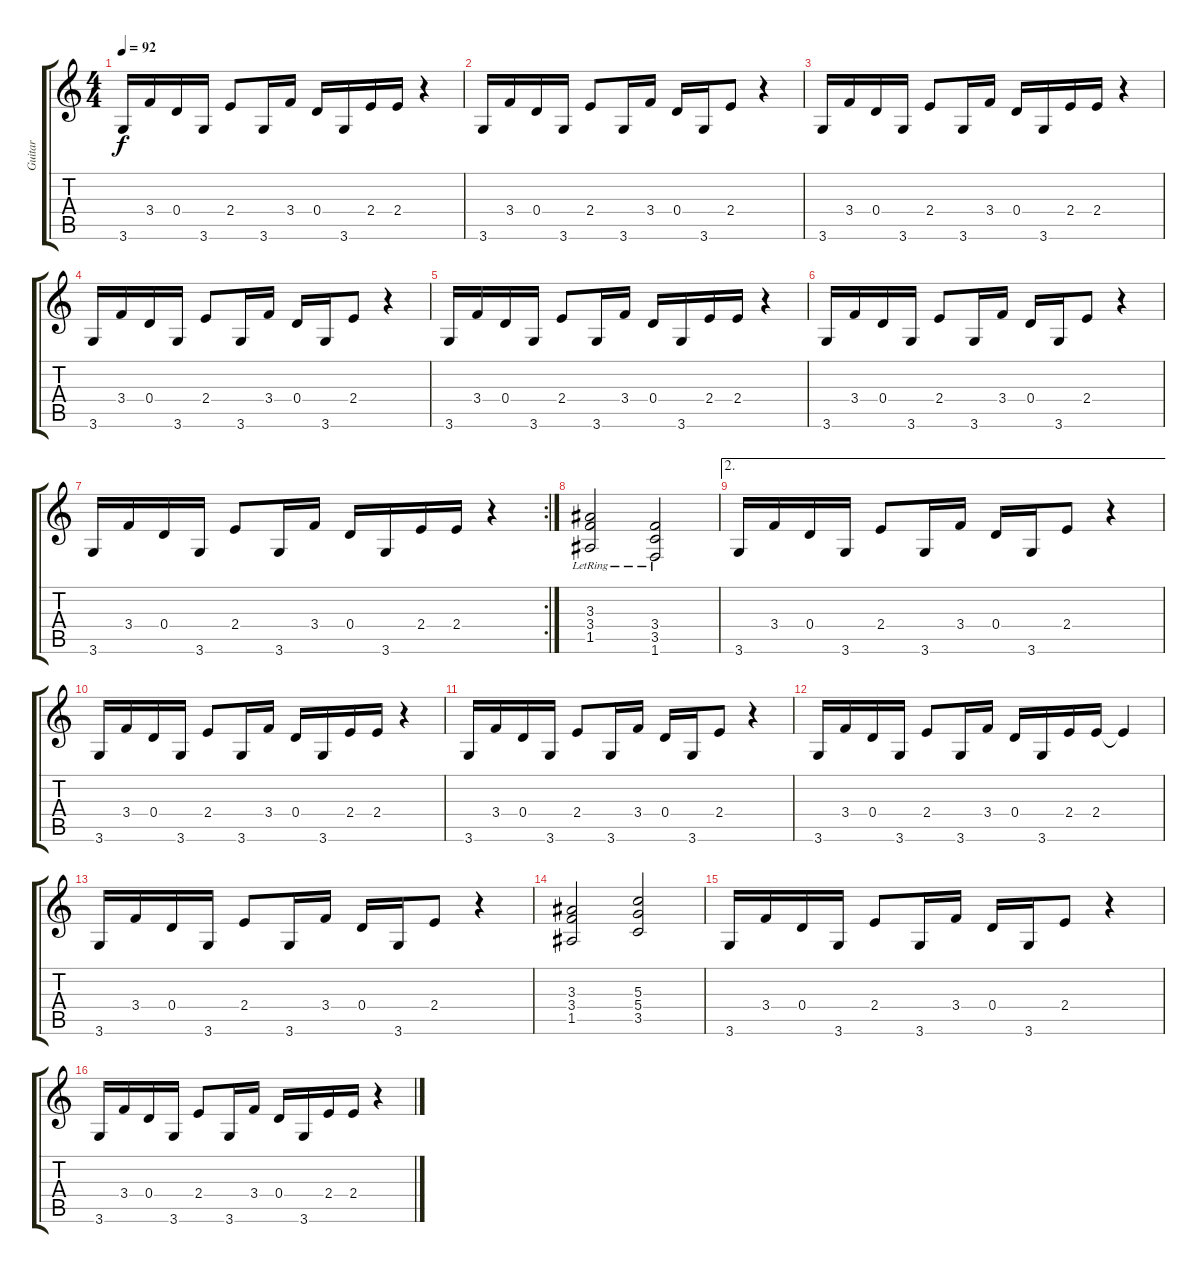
\track ("Guitar" "Guitar") {instrument distortionguitar}
\staff {score tabs}
\tuning (E4 B3 G3 D3 A2 E2) {hide}
\ts (4 4)
\tempo 92
\clef g2
\ks c
3.6.16{dy f} 3.4.16 0.4.16 3.6.16 2.4.8 3.6.16 3.4.16 0.4.16 3.6.16 2.4.16 2.4.16 r.4 |
3.6.16 3.4.16 0.4.16 3.6.16 2.4.8 3.6.16 3.4.16 0.4.16 3.6.16 2.4.8 r.4 |
3.6.16 3.4.16 0.4.16 3.6.16 2.4.8 3.6.16 3.4.16 0.4.16 3.6.16 2.4.16 2.4.16 r.4 |
3.6.16 3.4.16 0.4.16 3.6.16 2.4.8 3.6.16 3.4.16 0.4.16 3.6.16 2.4.8 r.4 |
3.6.16 3.4.16 0.4.16 3.6.16 2.4.8 3.6.16 3.4.16 0.4.16 3.6.16 2.4.16 2.4.16 r.4 |
3.6.16 3.4.16 0.4.16 3.6.16 2.4.8 3.6.16 3.4.16 0.4.16 3.6.16 2.4.8 r.4 |
\rc 2
3.6.16 3.4.16 0.4.16 3.6.16 2.4.8 3.6.16 3.4.16 0.4.16 3.6.16 2.4.16 2.4.16 r.4 |
(3.3 3.4{lr} 1.5{lr}).2 (3.4 3.5 1.6{lr}).2 |
\ae 2
3.6.16 3.4.16 0.4.16 3.6.16 2.4.8 3.6.16 3.4.16 0.4.16 3.6.16 2.4.8 r.4 |
3.6.16 3.4.16 0.4.16 3.6.16 2.4.8 3.6.16 3.4.16 0.4.16 3.6.16 2.4.16 2.4.16 r.4 |
3.6.16 3.4.16 0.4.16 3.6.16 2.4.8 3.6.16 3.4.16 0.4.16 3.6.16 2.4.8 r.4 |
3.6.16 3.4.16 0.4.16 3.6.16 2.4.8 3.6.16 3.4.16 0.4.16 3.6.16 2.4.16 2.4.16 2.4{t}.4 |
3.6.16 3.4.16 0.4.16 3.6.16 2.4.8 3.6.16 3.4.16 0.4.16 3.6.16 2.4.8 r.4 |
(3.3 3.4 1.5).2 (5.3 5.4 3.5).2 |
3.6.16 3.4.16 0.4.16 3.6.16 2.4.8 3.6.16 3.4.16 0.4.16 3.6.16 2.4.8 r.4 |
3.6.16 3.4.16 0.4.16 3.6.16 2.4.8 3.6.16 3.4.16 0.4.16 3.6.16 2.4.16 2.4.16 r.4
